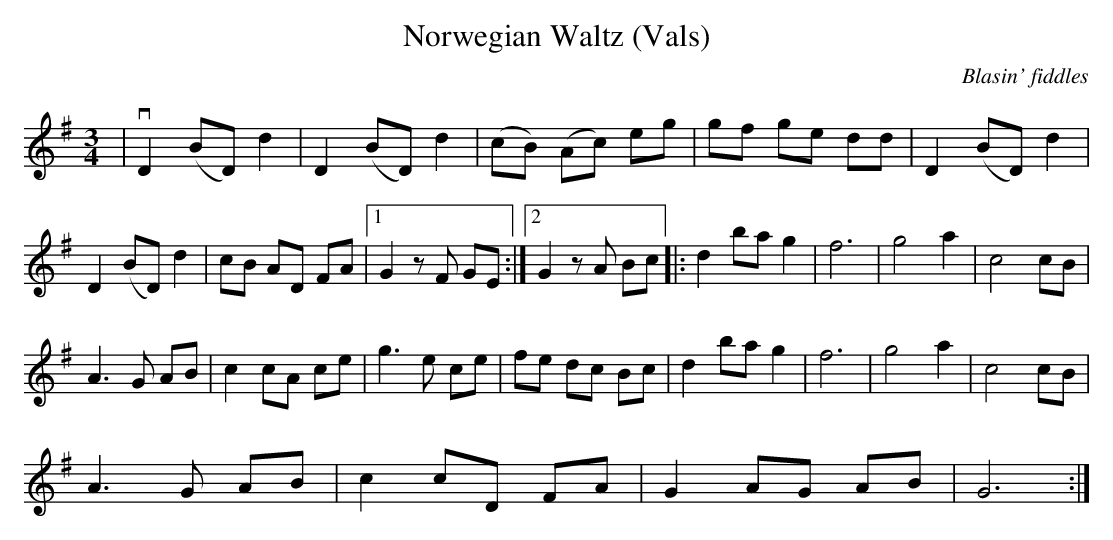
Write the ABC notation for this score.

X:1
T:Norwegian Waltz (Vals)
C:Blasin' fiddles
M:3/4
L:1/8
K: G
|v D2 (BD) d2  |D2 (BD) d2| (cB) (Ac) eg| gf ge dd| D2 (BD) d2|
 D2 (BD) d2 | cB AD FA |1G2 zF GE:|2G2 zA Bc|:  d2 ba g2 | f6| g4 a2| c4 cB|
 A3 G AB| c2 cA ce |g3 e ce | fe dc Bc |d2 ba g2 | f6| g4 a2| c4 cB|
A3 G AB| c2 cD FA| G2 AG AB| G6:|]
